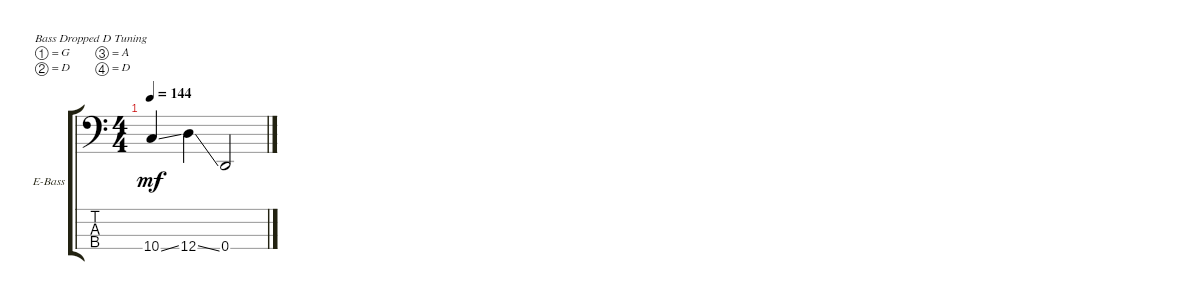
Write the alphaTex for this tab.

\bracketExtendMode groupsimilarinstruments
\firstSystemTrackNameOrientation horizontal
\otherSystemsTrackNameOrientation horizontal
\track ("Bass" "E-Bass") {instrument electricbasspick}
\staff {score tabs}
\tuning (G2 D2 A1 D1)
\ts (4 4)
\tempo 144
\clef f4
\ks c
10.4{ss}.4{dy mf} 12.4{ss}.4 0.4.2
